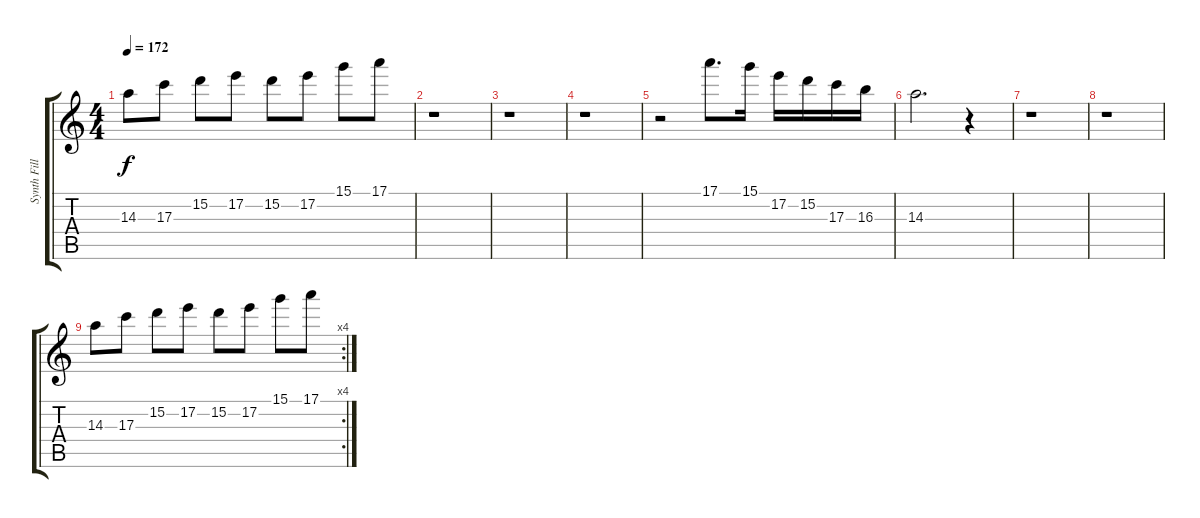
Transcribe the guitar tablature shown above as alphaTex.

\track ("Synth Fills" "Synth Fill") {instrument stringensemble1}
\staff {score tabs}
\tuning (E5 B4 G4 D4 A3 E3) {hide}
\ts (4 4)
\tempo 172
\clef g2
\ks c
14.3.8{dy f} 17.3.8 15.2.8 17.2.8 15.2.8 17.2.8 15.1.8 17.1.8 |
r.1 |
r.1 |
r.1 |
r.2 17.1.8{d} 15.1.16 17.2.16 15.2.16 17.3.16 16.3.16 |
14.3.2{d} r.4 |
r.1 |
r.1 |
\rc 4
14.3.8 17.3.8 15.2.8 17.2.8 15.2.8 17.2.8 15.1.8 17.1.8
